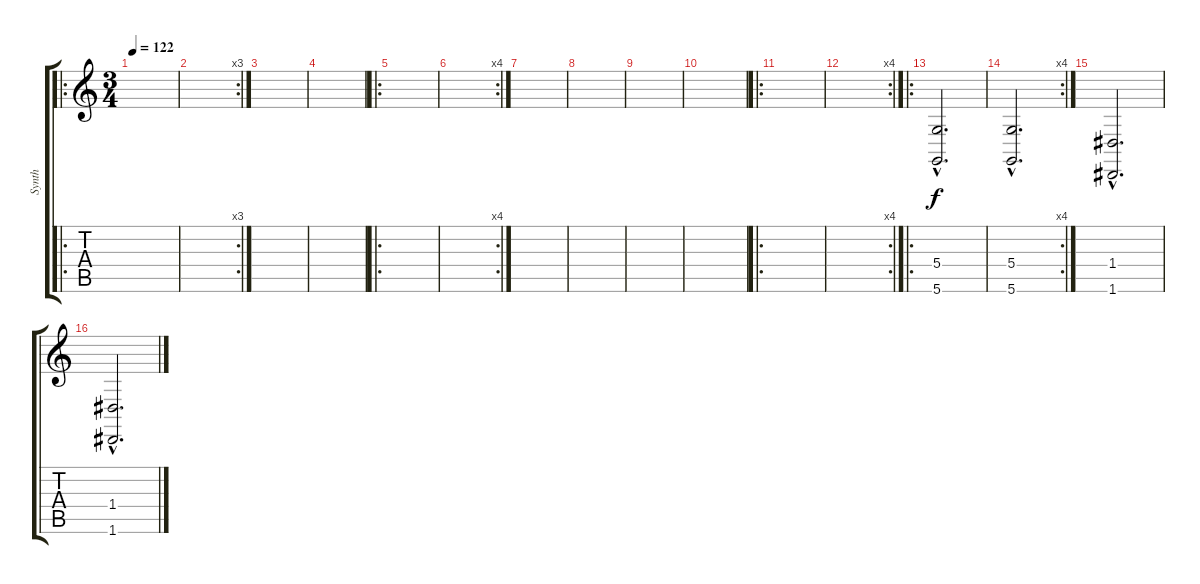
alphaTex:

\track ("Synth" "Synth") {instrument choiraahs}
\staff {score tabs}
\tuning (E4 B3 G3 D3 A2 D2) {hide}
\ro
\ts (3 4)
\tempo 122
\clef g2
\ks c
|
\rc 3
|
|
|
\ro
|
\rc 4
|
|
|
|
|
\ro
|
\rc 4
|
\ro
(5.4{hac} 5.6{hac}).2{d} |
\rc 4
(5.4{hac} 5.6{hac}).2{d} |
(1.4{hac} 1.6{hac}).2{d} |
(1.4{hac} 1.6{hac}).2{d}
